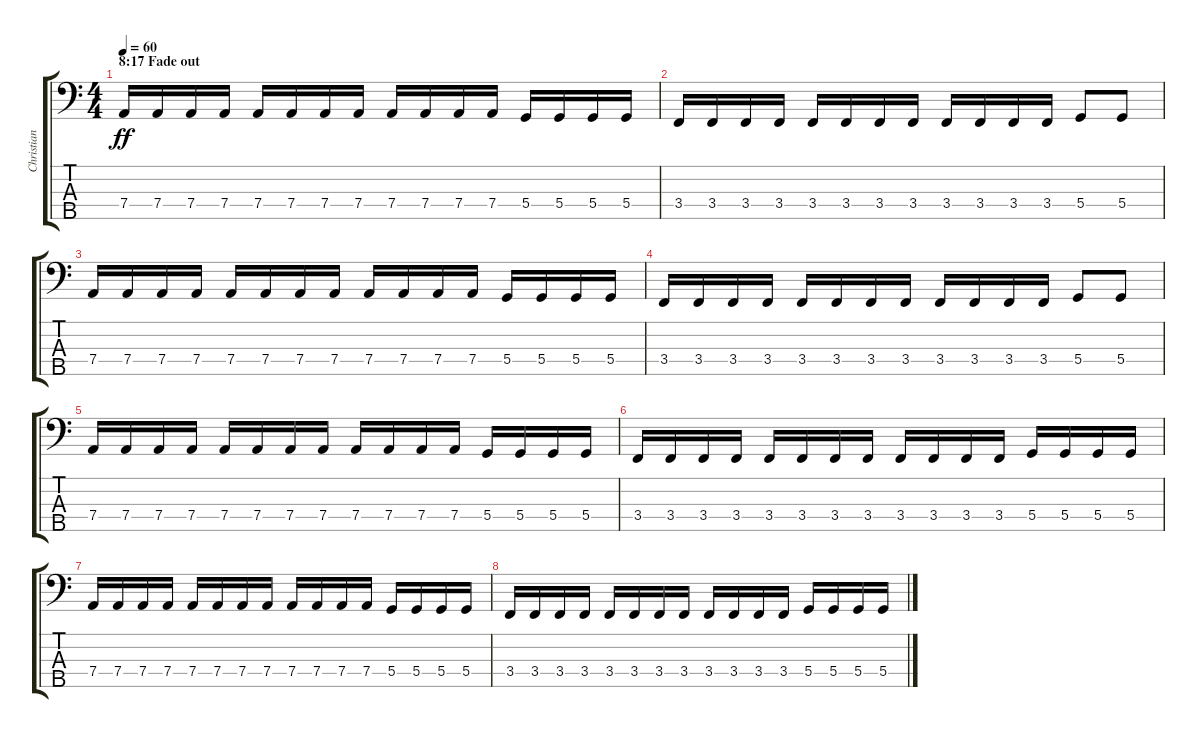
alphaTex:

\track ("Christian Larsson (Bass Guitar)" "Christian ") {instrument electricbassfinger}
\staff {score tabs}
\tuning (F2 C2 G1 D1 A0) {hide}
\ts (4 4)
\section ("" "8:17 Fade out")
\tempo 60
\clef f4
\ks c
7.4.16{dy ff volume 10} 7.4.16 7.4.16 7.4.16 7.4.16 7.4.16 7.4.16 7.4.16 7.4.16 7.4.16 7.4.16 7.4.16 5.4.16 5.4.16 5.4.16 5.4.16 |
3.4.16 3.4.16 3.4.16 3.4.16 3.4.16 3.4.16 3.4.16 3.4.16 3.4.16 3.4.16 3.4.16 3.4.16 5.4.8 5.4.8 |
7.4.16 7.4.16 7.4.16 7.4.16 7.4.16 7.4.16 7.4.16 7.4.16 7.4.16 7.4.16 7.4.16 7.4.16 5.4.16 5.4.16 5.4.16 5.4.16 |
3.4.16 3.4.16 3.4.16 3.4.16 3.4.16 3.4.16 3.4.16 3.4.16 3.4.16 3.4.16 3.4.16 3.4.16 5.4.8 5.4.8 |
7.4.16 7.4.16 7.4.16 7.4.16 7.4.16 7.4.16 7.4.16 7.4.16 7.4.16 7.4.16 7.4.16 7.4.16 5.4.16 5.4.16 5.4.16 5.4.16 |
3.4.16 3.4.16 3.4.16 3.4.16 3.4.16 3.4.16 3.4.16 3.4.16 3.4.16 3.4.16 3.4.16 3.4.16 5.4.16 5.4.16 5.4.16 5.4.16 |
7.4.16 7.4.16 7.4.16 7.4.16 7.4.16 7.4.16 7.4.16 7.4.16 7.4.16 7.4.16 7.4.16 7.4.16 5.4.16 5.4.16 5.4.16 5.4.16 |
3.4.16 3.4.16 3.4.16 3.4.16 3.4.16 3.4.16 3.4.16 3.4.16 3.4.16 3.4.16 3.4.16 3.4.16 5.4.16 5.4.16 5.4.16 5.4.16
